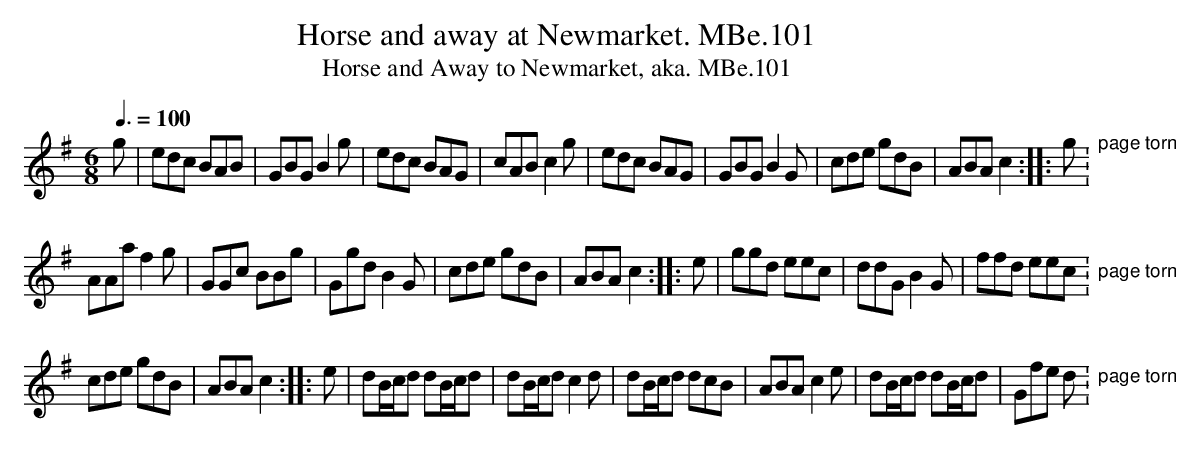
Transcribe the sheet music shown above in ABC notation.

X:1
T:Horse and away at Newmarket. MBe.101
T:Horse and Away to Newmarket, aka. MBe.101
M:6/8
L:1/8
Q:3/8=100
K:Ador
g|edc BAB|GBG B2g|edc BAG|cAB c2g|edc BAG|GBG B2G|cde gdB|ABA c2:|\
|:g">page torn":
AAa f2g|GGc BBg|Ggd B2G|cde gdB|ABA c2:|\
|:e|ggd eec|ddG B2G|ffd eec">page torn":
cde gdB|ABA c2::e|dB/c/d dB/c/d|dB/c/d c2d|dB/c/d dcB|ABA c2e|dB/c/d dB/c/d|Gfe d">page torn":
